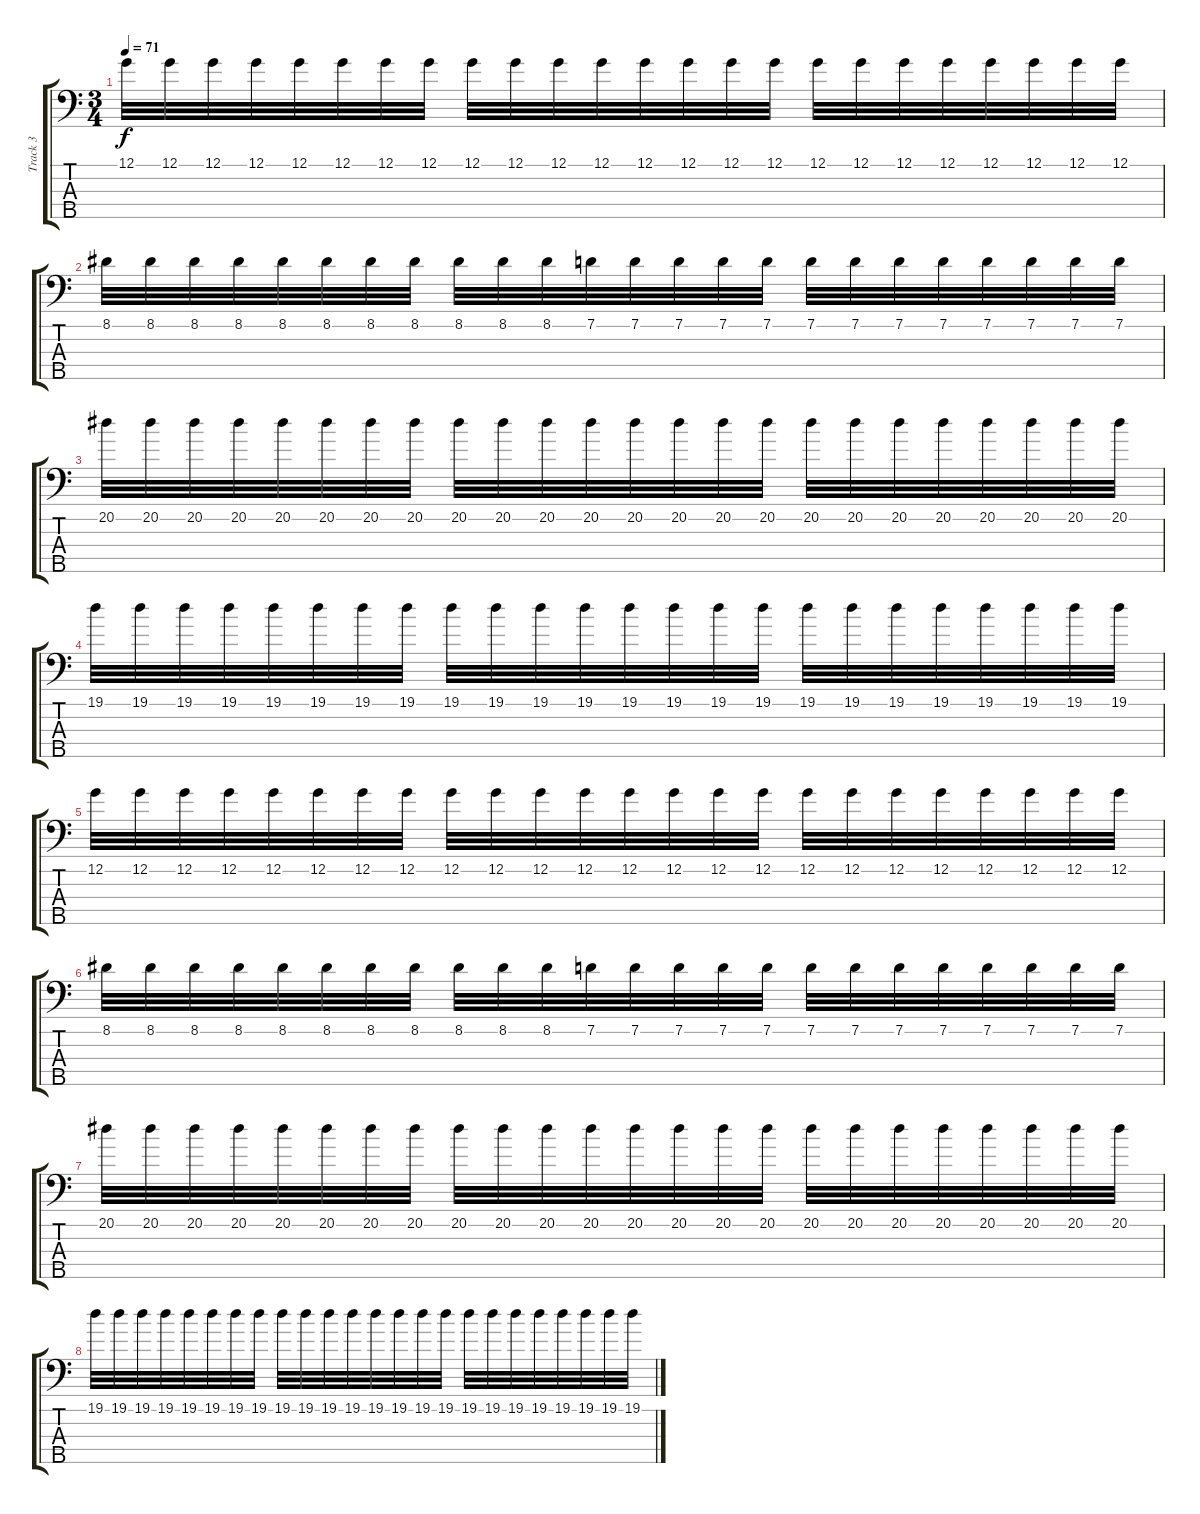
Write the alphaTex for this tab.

\track ("Track 3" "Track 3") {instrument overdrivenguitar}
\staff {score tabs}
\tuning (G2 D2 A1 E1 B0) {hide}
\ts (3 4)
\tempo 71
\clef f4
\ks c
12.1.32{dy f} 12.1.32 12.1.32 12.1.32 12.1.32 12.1.32 12.1.32 12.1.32 12.1.32 12.1.32 12.1.32 12.1.32 12.1.32 12.1.32 12.1.32 12.1.32 12.1.32 12.1.32 12.1.32 12.1.32 12.1.32 12.1.32 12.1.32 12.1.32 |
8.1.32 8.1.32 8.1.32 8.1.32 8.1.32 8.1.32 8.1.32 8.1.32 8.1.32 8.1.32 8.1.32 7.1.32 7.1.32 7.1.32 7.1.32 7.1.32 7.1.32 7.1.32 7.1.32 7.1.32 7.1.32 7.1.32 7.1.32 7.1.32 |
20.1.32 20.1.32 20.1.32 20.1.32 20.1.32 20.1.32 20.1.32 20.1.32 20.1.32 20.1.32 20.1.32 20.1.32 20.1.32 20.1.32 20.1.32 20.1.32 20.1.32 20.1.32 20.1.32 20.1.32 20.1.32 20.1.32 20.1.32 20.1.32 |
19.1.32 19.1.32 19.1.32 19.1.32 19.1.32 19.1.32 19.1.32 19.1.32 19.1.32 19.1.32 19.1.32 19.1.32 19.1.32 19.1.32 19.1.32 19.1.32 19.1.32 19.1.32 19.1.32 19.1.32 19.1.32 19.1.32 19.1.32 19.1.32 |
12.1.32 12.1.32 12.1.32 12.1.32 12.1.32 12.1.32 12.1.32 12.1.32 12.1.32 12.1.32 12.1.32 12.1.32 12.1.32 12.1.32 12.1.32 12.1.32 12.1.32 12.1.32 12.1.32 12.1.32 12.1.32 12.1.32 12.1.32 12.1.32 |
8.1.32 8.1.32 8.1.32 8.1.32 8.1.32 8.1.32 8.1.32 8.1.32 8.1.32 8.1.32 8.1.32 7.1.32 7.1.32 7.1.32 7.1.32 7.1.32 7.1.32 7.1.32 7.1.32 7.1.32 7.1.32 7.1.32 7.1.32 7.1.32 |
20.1.32 20.1.32 20.1.32 20.1.32 20.1.32 20.1.32 20.1.32 20.1.32 20.1.32 20.1.32 20.1.32 20.1.32 20.1.32 20.1.32 20.1.32 20.1.32 20.1.32 20.1.32 20.1.32 20.1.32 20.1.32 20.1.32 20.1.32 20.1.32 |
19.1.32 19.1.32 19.1.32 19.1.32 19.1.32 19.1.32 19.1.32 19.1.32 19.1.32 19.1.32 19.1.32 19.1.32 19.1.32 19.1.32 19.1.32 19.1.32 19.1.32 19.1.32 19.1.32 19.1.32 19.1.32 19.1.32 19.1.32 19.1.32
